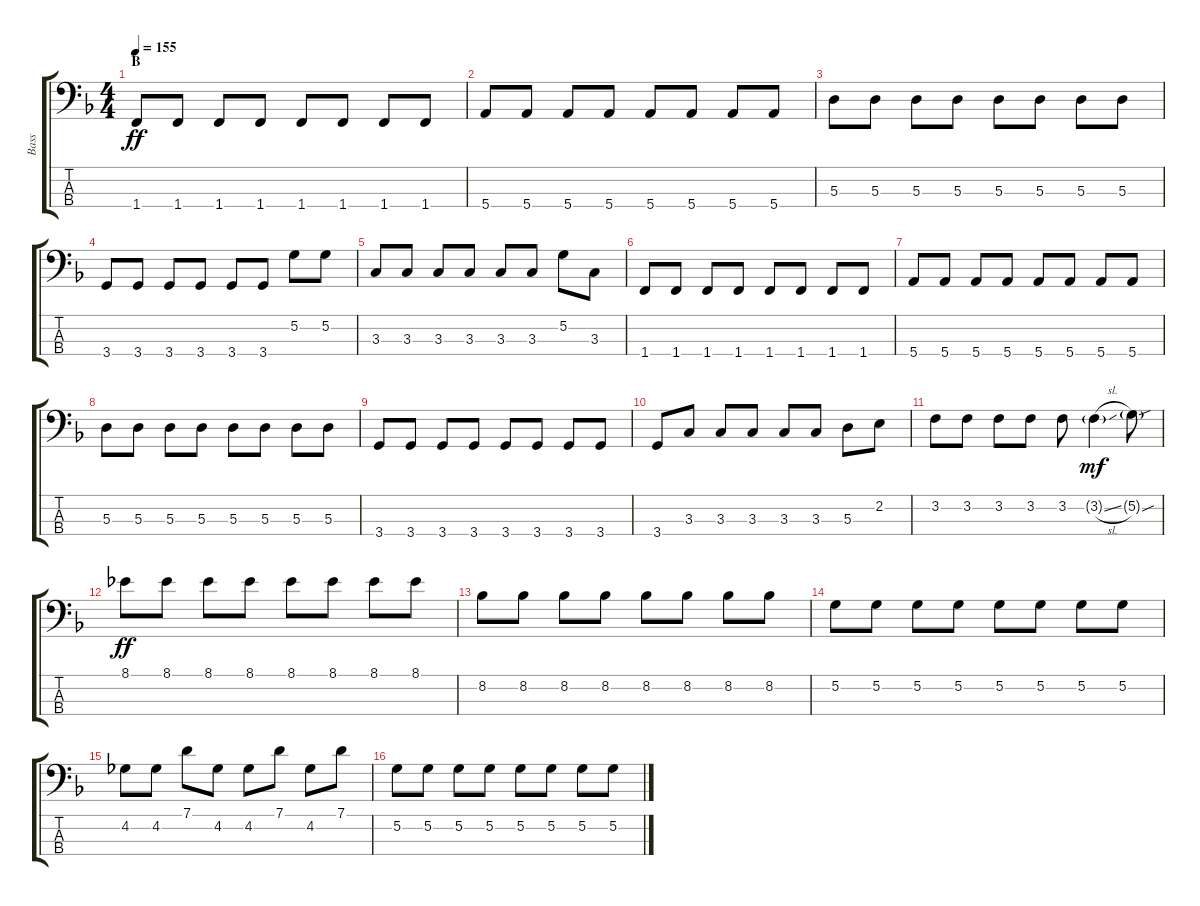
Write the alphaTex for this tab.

\track ("Bass" "Bass") {instrument electricbassfinger}
\staff {score tabs}
\tuning (G2 D2 A1 E1) {hide}
\ts (4 4)
\section ("" "B")
\tempo 155
\clef f4
\ks f
1.4.8{dy ff} 1.4.8 1.4.8 1.4.8 1.4.8 1.4.8 1.4.8 1.4.8 |
5.4.8 5.4.8 5.4.8 5.4.8 5.4.8 5.4.8 5.4.8 5.4.8 |
5.3.8 5.3.8 5.3.8 5.3.8 5.3.8 5.3.8 5.3.8 5.3.8 |
3.4.8 3.4.8 3.4.8 3.4.8 3.4.8 3.4.8 5.2.8 5.2.8 |
3.3.8 3.3.8 3.3.8 3.3.8 3.3.8 3.3.8 5.2.8 3.3.8 |
1.4.8 1.4.8 1.4.8 1.4.8 1.4.8 1.4.8 1.4.8 1.4.8 |
5.4.8 5.4.8 5.4.8 5.4.8 5.4.8 5.4.8 5.4.8 5.4.8 |
5.3.8 5.3.8 5.3.8 5.3.8 5.3.8 5.3.8 5.3.8 5.3.8 |
3.4.8 3.4.8 3.4.8 3.4.8 3.4.8 3.4.8 3.4.8 3.4.8 |
3.4.8 3.3.8 3.3.8 3.3.8 3.3.8 3.3.8 5.3.8 2.2.8 |
3.2.8 3.2.8 3.2.8 3.2.8 3.2.8 3.2{sl g}.4{dy mf} 5.2{sou g}.8 |
8.1.8{dy ff} 8.1.8 8.1.8 8.1.8 8.1.8 8.1.8 8.1.8 8.1.8 |
8.2.8 8.2.8 8.2.8 8.2.8 8.2.8 8.2.8 8.2.8 8.2.8 |
5.2.8 5.2.8 5.2.8 5.2.8 5.2.8 5.2.8 5.2.8 5.2.8 |
4.2.8 4.2.8 7.1.8 4.2.8 4.2.8 7.1.8 4.2.8 7.1.8 |
5.2.8 5.2.8 5.2.8 5.2.8 5.2.8 5.2.8 5.2.8 5.2.8
